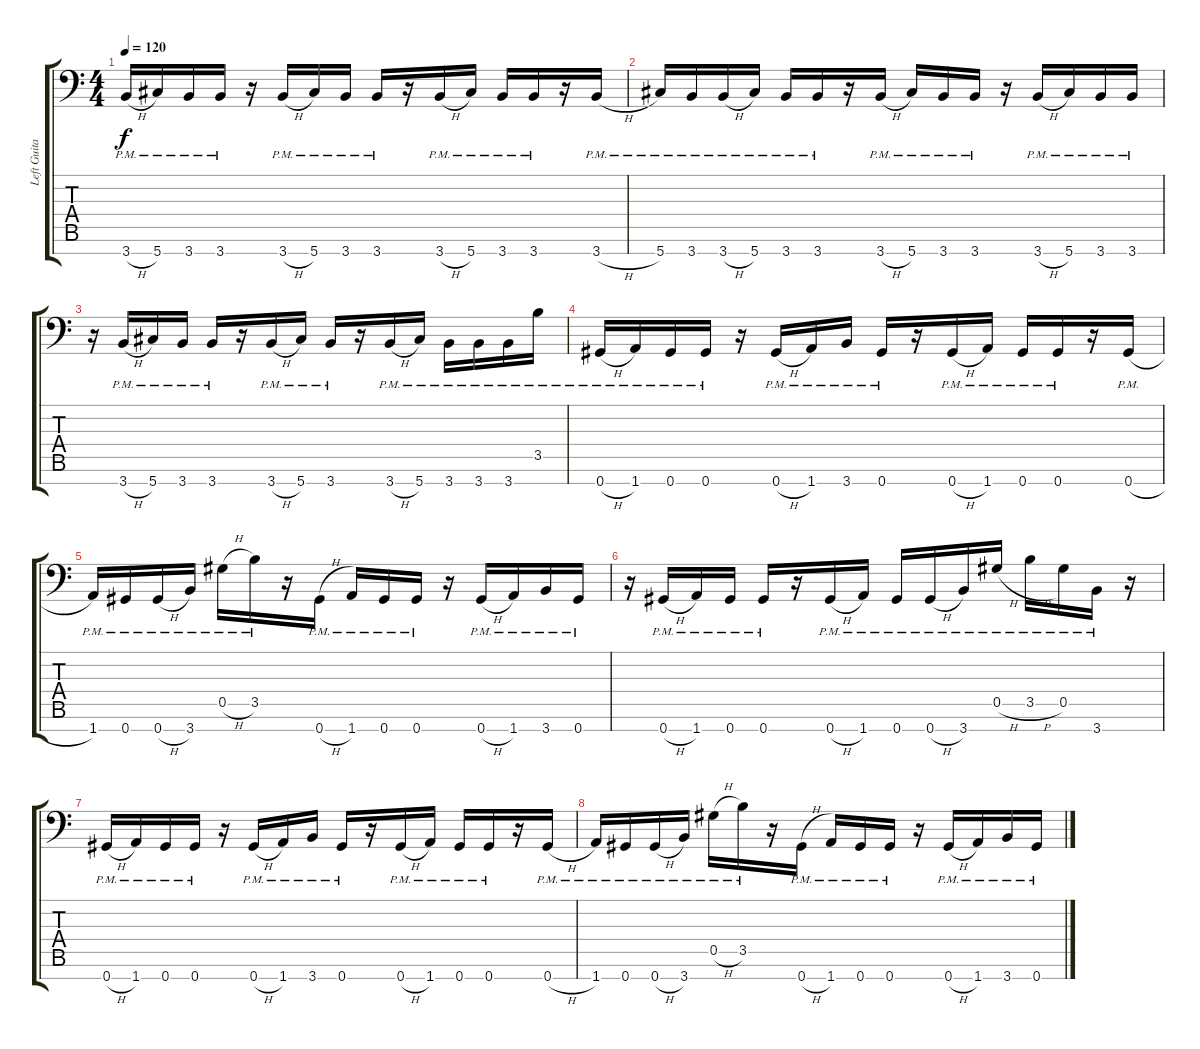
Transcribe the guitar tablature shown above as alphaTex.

\track ("Left Guitar" "Left Guita") {instrument overdrivenguitar}
\staff {score tabs}
\tuning (Eb4 Bb3 Gb3 Db3 Ab2 Eb2 Ab1) {hide}
\ts (4 4)
\tempo 120
\clef f4
\ks c
3.7{h pm}.16{dy f} 5.7{pm}.16 3.7{pm}.16 3.7{pm}.16 r.16 3.7{h pm}.16 5.7{pm}.16 3.7{pm}.16 3.7{pm}.16 r.16 3.7{h pm}.16 5.7{pm}.16 3.7{pm}.16 3.7{pm}.16 r.16 3.7{h pm}.16 |
5.7{pm}.16 3.7{pm}.16 3.7{h pm}.16 5.7{pm}.16 3.7{pm}.16 3.7{pm}.16 r.16 3.7{h pm}.16 5.7{pm}.16 3.7{pm}.16 3.7{pm}.16 r.16 3.7{h pm}.16 5.7{pm}.16 3.7{pm}.16 3.7{pm}.16 |
r.16 3.7{h pm}.16 5.7{pm}.16 3.7{pm}.16 3.7{pm}.16 r.16 3.7{h pm}.16 5.7{pm}.16 3.7{pm}.16 r.16 3.7{h pm}.16 5.7{pm}.16 3.7{pm}.16 3.7{pm}.16 3.7{pm}.16 3.5{pm}.16 |
0.7{h pm}.16 1.7{pm}.16 0.7{pm}.16 0.7{pm}.16 r.16 0.7{h pm}.16 1.7{pm}.16 3.7{pm}.16 0.7{pm}.16 r.16 0.7{h pm}.16 1.7{pm}.16 0.7{pm}.16 0.7{pm}.16 r.16 0.7{h pm}.16 |
1.7{pm}.16 0.7{pm}.16 0.7{h pm}.16 3.7{pm}.16 0.5{h pm}.16 3.5{pm}.16 r.16 0.7{h pm}.16 1.7{pm}.16 0.7{pm}.16 0.7{pm}.16 r.16 0.7{h pm}.16 1.7{pm}.16 3.7{pm}.16 0.7{pm}.16 |
r.16 0.7{h pm}.16 1.7{pm}.16 0.7{pm}.16 0.7{pm}.16 r.16 0.7{h pm}.16 1.7{pm}.16 0.7{pm}.16 0.7{h pm}.16 3.7{pm}.16 0.5{h pm}.16 3.5{h pm}.16 0.5{pm}.16 3.7{pm}.16 r.16 |
0.7{h pm}.16 1.7{pm}.16 0.7{pm}.16 0.7{pm}.16 r.16 0.7{h pm}.16 1.7{pm}.16 3.7{pm}.16 0.7{pm}.16 r.16 0.7{h pm}.16 1.7{pm}.16 0.7{pm}.16 0.7{pm}.16 r.16 0.7{h pm}.16 |
1.7{pm}.16 0.7{pm}.16 0.7{h pm}.16 3.7{pm}.16 0.5{h pm}.16 3.5{pm}.16 r.16 0.7{h pm}.16 1.7{pm}.16 0.7{pm}.16 0.7{pm}.16 r.16 0.7{h pm}.16 1.7{pm}.16 3.7{pm}.16 0.7{pm}.16
